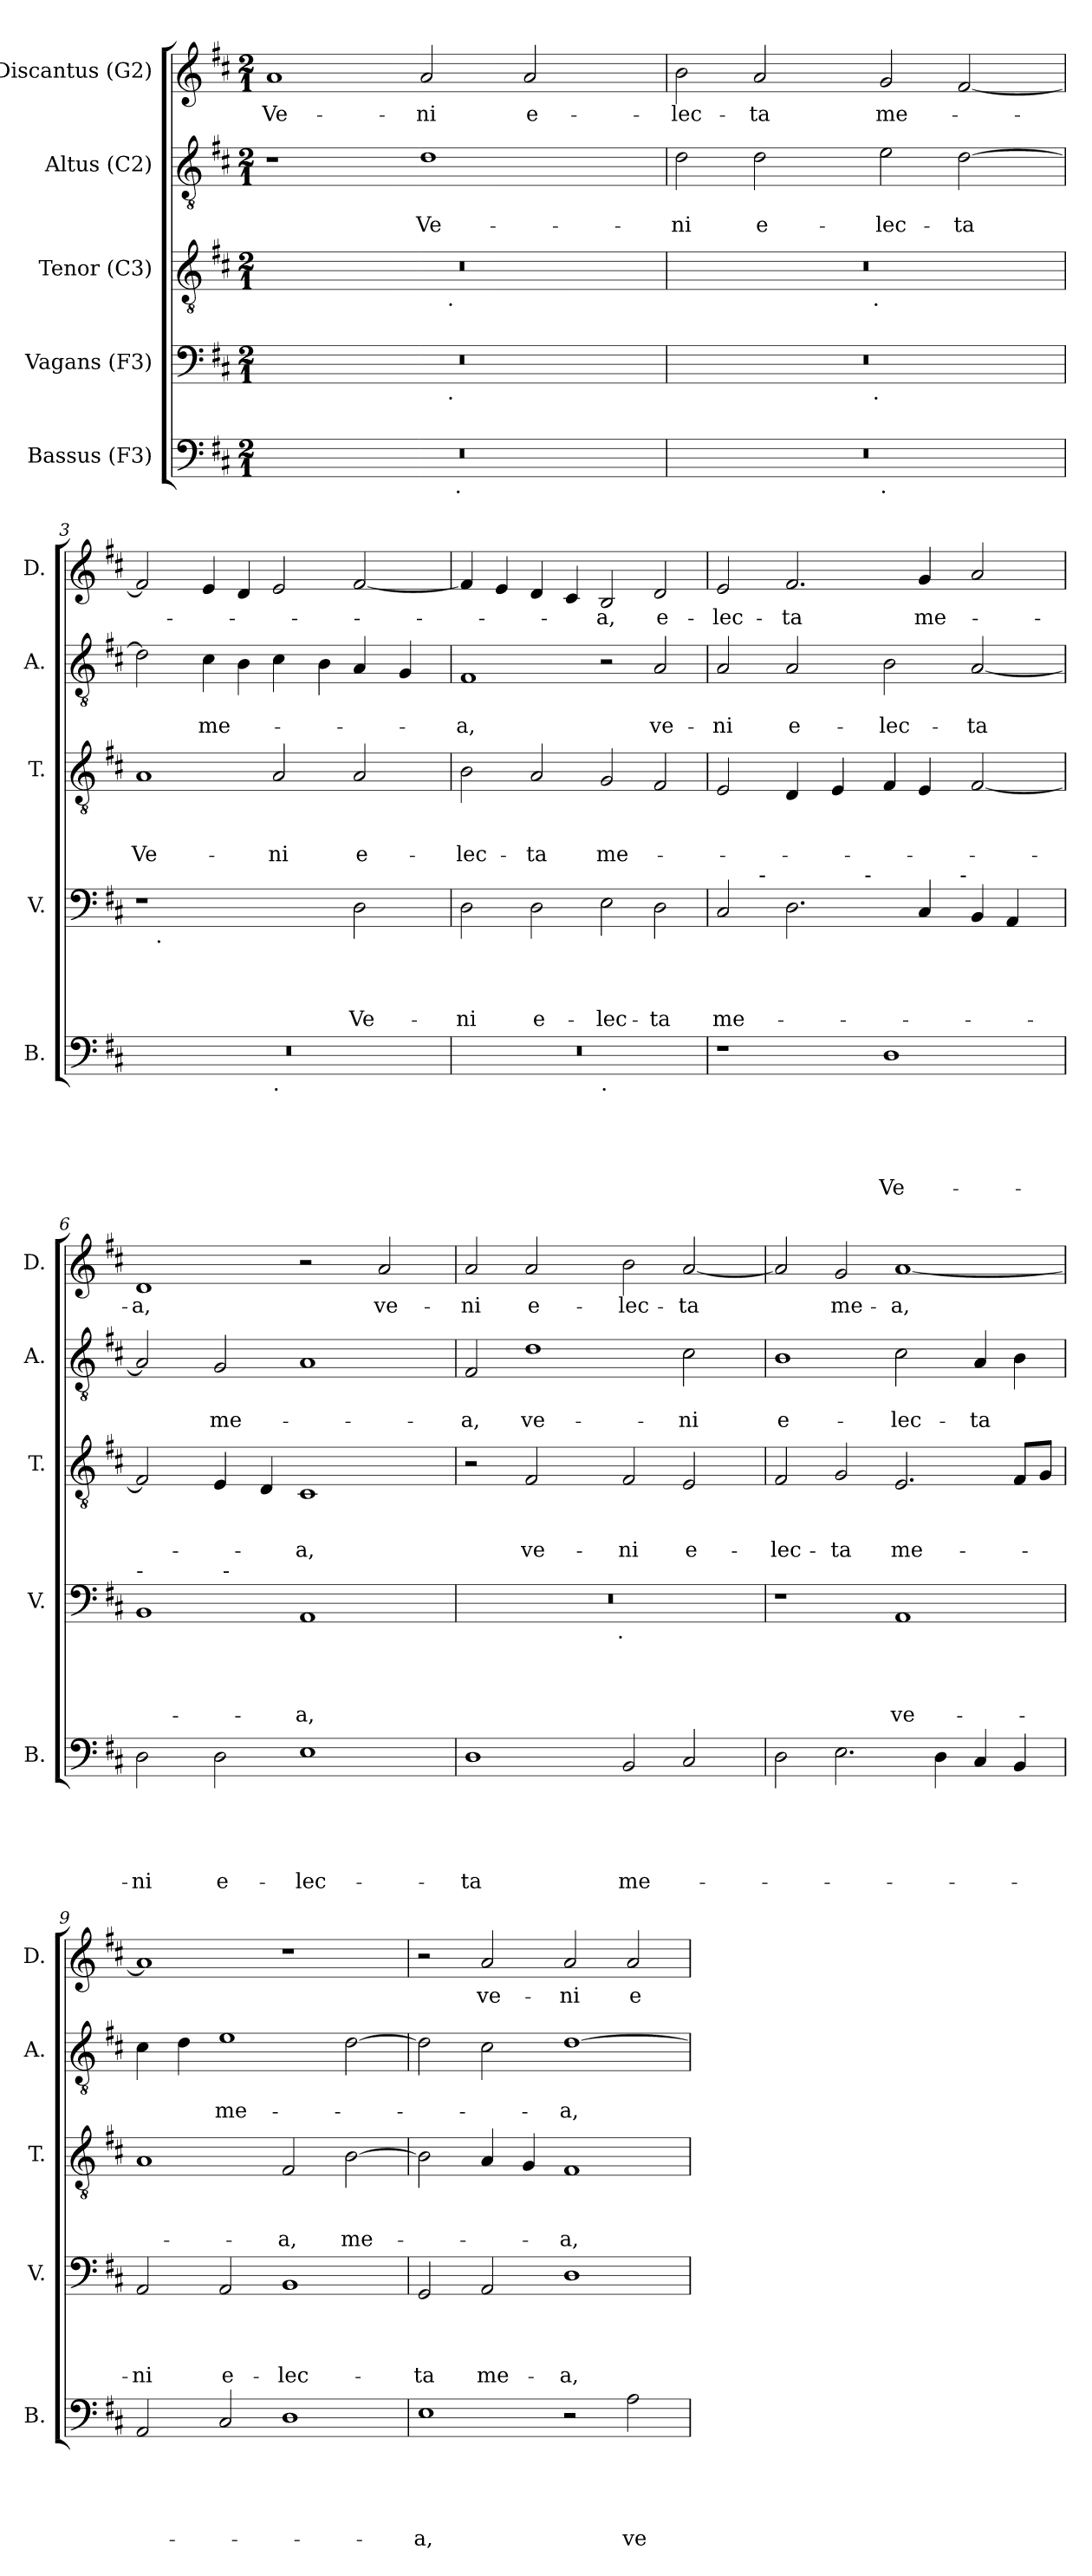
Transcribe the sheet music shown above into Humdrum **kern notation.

**kern	**text	**text	**text	**text	**text	**kern	**text	**text	**text	**text	**kern	**text	**text	**text	**kern	**text	**text	**kern	**text
*part5	*part5	*part5	*part5	*part5	*part5	*part4	*part4	*part4	*part4	*part4	*part3	*part3	*part3	*part3	*part2	*part2	*part2	*part1	*part1
*staff5	*staff5	*staff5	*staff5	*staff5	*staff5	*staff4	*staff4	*staff4	*staff4	*staff4	*staff3	*staff3	*staff3	*staff3	*staff2	*staff2	*staff2	*staff1	*staff1
*I"Bassus (F3)	*	*	*	*	*	*I"Vagans (F3)	*	*	*	*	*I"Tenor (C3)	*	*	*	*I"Altus (C2)	*	*	*I"Discantus (G2)	*
*I'B.	*	*	*	*	*	*I'V.	*	*	*	*	*I'T.	*	*	*	*I'A.	*	*	*I'D.	*
*clefF4	*	*	*	*	*	*clefF4	*	*	*	*	*clefGv2	*	*	*	*clefGv2	*	*	*clefG2	*
*k[f#c#]	*	*	*	*	*	*k[f#c#]	*	*	*	*	*k[f#c#]	*	*	*	*k[f#c#]	*	*	*k[f#c#]	*
*D:	*	*	*	*	*	*D:	*	*	*	*	*D:	*	*	*	*D:	*	*	*D:	*
*M2/1	*	*	*	*	*	*M2/1	*	*	*	*	*M2/1	*	*	*	*M2/1	*	*	*M2/1	*
=1	=1	=1	=1	=1	=1	=1	=1	=1	=1	=1	=1	=1	=1	=1	=1	=1	=1	=1	=1
!	!	!	!	!	!	!	!	!	!	!	!	!	!	!	!	!	!	!	!LO:LY:b
*^	*	*	*	*	*	*^	*	*	*	*	*^	*	*	*	*	*	*	*	*
0r	1ryy	.	.	.	.	.	0r	3%2ryy	.	.	.	.	0r	3%2ryy	.	.	.	1r	.	.	1a	Ve-
.	.	.	.	.	.	.	.	3ryy	.	.	.	.	.	3ryy	.	.	.	.	.	.	.	.
!	!	!	!	!	!	!	!	!	!	!	!	!	!	!	!	!	!	!	!	!LO:LY:b	!	!LO:LY:b
.	16.ryy	.	.	.	.	.	.	12ryy	.	.	.	.	.	12ryy	.	.	.	1d	.	Ve-	2a/	-ni
!	!	!	!	!	!	!	!	!	!	!	!	!	!	!LO:TX:b:t=.	!	!	!	!	!	!	!	!
!	!	!	!	!	!	!	!	!LO:TX:b:t=.	!	!	!	!	!	!	!	!	!	!	!	!	!	!
.	.	.	.	.	.	.	.	3%2ryy	.	.	.	.	.	3%2ryy	.	.	.	.	.	.	.	.
!	!LO:TX:b:t=.	!	!	!	!	!	!	!	!	!	!	!	!	!	!	!	!	!	!	!	!	!
.	2ryy	.	.	.	.	.	.	.	.	.	.	.	.	.	.	.	.	.	.	.	.	.
!	!	!	!	!	!	!	!	!	!	!	!	!	!	!	!	!	!	!	!	!	!	!LO:LY:b
.	.	.	.	.	.	.	.	.	.	.	.	.	.	.	.	.	.	.	.	.	2a/	e-
.	4ryy	.	.	.	.	.	.	.	.	.	.	.	.	.	.	.	.	.	.	.	.	.
.	.	.	.	.	.	.	.	6.ryy	.	.	.	.	.	6.ryy	.	.	.	.	.	.	.	.
.	8ryy	.	.	.	.	.	.	.	.	.	.	.	.	.	.	.	.	.	.	.	.	.
.	32ryy	.	.	.	.	.	.	.	.	.	.	.	.	.	.	.	.	.	.	.	.	.
=2	=2	=2	=2	=2	=2	=2	=2	=2	=2	=2	=2	=2	=2	=2	=2	=2	=2	=2	=2	=2	=2	=2
!	!	!	!	!	!	!	!	!	!	!	!	!	!	!	!	!	!	!	!	!LO:LY:b	!	!LO:LY:b
0r	1ryy	.	.	.	.	.	0r	3%2ryy	.	.	.	.	0r	3%2ryy	.	.	.	2d\	.	-ni	2b\	-lec-
!	!	!	!	!	!	!	!	!	!	!	!	!	!	!	!	!	!	!	!	!LO:LY:b	!	!LO:LY:b
.	.	.	.	.	.	.	.	.	.	.	.	.	.	.	.	.	.	2d\	.	e-	2a/	-ta
.	.	.	.	.	.	.	.	6ryy	.	.	.	.	.	6ryy	.	.	.	.	.	.	.	.
.	.	.	.	.	.	.	.	12...ryy	.	.	.	.	.	12...ryy	.	.	.	.	.	.	.	.
!	!	!	!	!	!	!	!	!	!	!	!	!	!	!LO:TX:b:t=.	!	!	!	!	!	!	!	!
!	!	!	!	!	!	!	!	!LO:TX:b:t=.	!	!	!	!	!	!	!	!	!	!	!	!	!	!
.	.	.	.	.	.	.	.	3%2ryy	.	.	.	.	.	3%2ryy	.	.	.	.	.	.	.	.
!	!LO:TX:b:t=.	!	!	!	!	!	!	!	!	!	!	!	!	!	!	!	!	!	!	!	!	!
!	!	!	!	!	!	!	!	!	!	!	!	!	!	!	!	!	!	!	!	!LO:LY:b	!	!LO:LY:b
.	1ryy	.	.	.	.	.	.	.	.	.	.	.	.	.	.	.	.	2e\	.	-lec-	2g/	me-
!	!	!	!	!	!	!	!	!	!	!	!	!	!	!	!	!	!	!	!	!LO:LY:b	!	!
.	.	.	.	.	.	.	.	.	.	.	.	.	.	.	.	.	.	[>2d\	.	-ta	[<2f#/	.
.	.	.	.	.	.	.	.	3ryy	.	.	.	.	.	3ryy	.	.	.	.	.	.	.	.
.	.	.	.	.	.	.	.	96ryy	.	.	.	.	.	96ryy	.	.	.	.	.	.	.	.
=3	=3	=3	=3	=3	=3	=3	=3	=3	=3	=3	=3	=3	=3	=3	=3	=3	=3	=3	=3	=3	=3	=3
!	!	!	!	!	!	!	!	!	!	!	!	!	!	!	!	!	!LO:LY:b	!	!	!	!	!
*	*	*	*	*	*	*	*	*	*	*	*	*	*v	*v	*	*	*	*	*	*	*	*
0r	1ryy	.	.	.	.	.	1r	16.ryy	.	.	.	.	1A	.	.	Ve-	2d\]	.	.	2f#/]	.
!	!	!	!	!	!	!	!	!LO:TX:b:t=.	!	!	!	!	!	!	!	!	!	!	!	!	!
.	.	.	.	.	.	.	.	1ryy	.	.	.	.	.	.	.	.	.	.	.	.	.
!	!	!	!	!	!	!	!	!	!	!	!	!	!	!	!	!	!	!	!LO:LY:b	!	!
.	.	.	.	.	.	.	.	.	.	.	.	.	.	.	.	.	4c#\	.	me-	4e/	.
.	.	.	.	.	.	.	.	.	.	.	.	.	.	.	.	.	4B\	.	.	4d/	.
!	!LO:TX:b:t=.	!	!	!	!	!	!	!	!	!	!	!	!	!	!	!	!	!	!	!	!
!	!	!	!	!	!	!	!	!	!	!	!	!	!	!	!	!LO:LY:b	!	!	!	!	!
.	1ryy	.	.	.	.	.	2ryy	.	.	.	.	.	2A/	.	.	-ni	4c#\	.	.	2e/	.
.	.	.	.	.	.	.	.	2ryy	.	.	.	.	.	.	.	.	.	.	.	.	.
.	.	.	.	.	.	.	.	.	.	.	.	.	.	.	.	.	4B\	.	.	.	.
!	!	!	!	!	!	!	!	!	!	!	!	!LO:LY:b	!	!	!	!LO:LY:b	!	!	!	!	!
.	.	.	.	.	.	.	2D\	.	.	.	.	Ve-	2A/	.	.	e-	4A/	.	.	[<2f#/	.
.	.	.	.	.	.	.	.	4ryy	.	.	.	.	.	.	.	.	.	.	.	.	.
.	.	.	.	.	.	.	.	.	.	.	.	.	.	.	.	.	4G/	.	.	.	.
.	.	.	.	.	.	.	.	8ryy	.	.	.	.	.	.	.	.	.	.	.	.	.
.	.	.	.	.	.	.	.	32ryy	.	.	.	.	.	.	.	.	.	.	.	.	.
=4	=4	=4	=4	=4	=4	=4	=4	=4	=4	=4	=4	=4	=4	=4	=4	=4	=4	=4	=4	=4	=4
!	!	!	!	!	!	!	!	!	!	!	!	!LO:LY:b	!	!	!	!LO:LY:b	!	!	!LO:LY:b	!	!
*	*	*	*	*	*	*	*v	*v	*	*	*	*	*	*	*	*	*	*	*	*	*
0r	1ryy	.	.	.	.	.	2D\	.	.	.	-ni	2B\	.	.	-lec-	1F#	.	-a,	4f#/]	.
.	.	.	.	.	.	.	.	.	.	.	.	.	.	.	.	.	.	.	4e/	.
!	!	!	!	!	!	!	!	!	!	!	!LO:LY:b	!	!	!	!LO:LY:b	!	!	!	!	!
.	.	.	.	.	.	.	2D\	.	.	.	e-	2A/	.	.	-ta	.	.	.	4d/	.
.	.	.	.	.	.	.	.	.	.	.	.	.	.	.	.	.	.	.	4c#/	.
!	!LO:TX:b:t=.	!	!	!	!	!	!	!	!	!	!	!	!	!	!	!	!	!	!	!
!	!	!	!	!	!	!	!	!	!	!	!LO:LY:b	!	!	!	!LO:LY:b	!	!	!	!	!LO:LY:b
.	1ryy	.	.	.	.	.	2E\	.	.	.	-lec-	2G/	.	.	me-	2r	.	.	2B/	-a,
!	!	!	!	!	!	!	!	!	!	!	!LO:LY:b	!	!	!	!	!	!	!LO:LY:b	!	!LO:LY:b
.	.	.	.	.	.	.	2D\	.	.	.	-ta	2F#/	.	.	.	2A/	.	ve-	2d/	e-
!!LO:LB:g=z
=5	=5	=5	=5	=5	=5	=5	=5	=5	=5	=5	=5	=5	=5	=5	=5	=5	=5	=5	=5	=5
!	!	!	!	!	!	!	!	!	!	!	!LO:LY:b	!	!	!	!	!	!	!LO:LY:b	!	!LO:LY:b
*	*	*	*	*	*	*	*^	*	*	*	*	*	*	*	*	*	*	*	*	*
*	*	*	*	*	*	*	*	*^	*	*	*	*	*	*	*	*	*	*	*	*	*
*v	*v	*	*	*	*	*	*	*	*^	*	*	*	*	*	*	*	*	*	*	*	*	*
1r	.	.	.	.	.	2C#/	3ryy	2ryy	3%2ryy	.	.	.	me-	2E/	.	.	.	2A/	.	-ni	2e/	-lec-
!	!	!	!	!	!	!	!LO:TX:a:t=-	!	!	!	!	!	!	!	!	!	!	!	!	!	!	!
.	.	.	.	.	.	.	3%2ryy	.	.	.	.	.	.	.	.	.	.	.	.	.	.	.
!	!	!	!	!	!	!	!	!	!	!	!	!	!	!	!	!	!	!	!	!LO:LY:b	!	!LO:LY:b
.	.	.	.	.	.	2.D\	.	4ryy	.	.	.	.	.	4D/	.	.	.	2A/	.	e-	2.f#/	-ta
.	.	.	.	.	.	.	.	.	3%2ryy	.	.	.	.	.	.	.	.	.	.	.	.	.
.	.	.	.	.	.	.	.	8ryy	.	.	.	.	.	4E/	.	.	.	.	.	.	.	.
.	.	.	.	.	.	.	.	32ryy	.	.	.	.	.	.	.	.	.	.	.	.	.	.
!	!	!	!	!	!	!	!	!LO:TX:a:t=-	!	!	!	!	!	!	!	!	!	!	!	!	!	!
.	.	.	.	.	.	.	.	1ryy	.	.	.	.	.	.	.	.	.	.	.	.	.	.
!	!	!	!	!	!LO:LY:b	!	!	!	!	!	!	!	!	!	!	!	!	!	!	!LO:LY:b	!	!
1D	.	.	.	.	Ve-	.	3%2.ryy	.	.	.	.	.	.	4F#/	.	.	.	2B\	.	-lec-	.	.
!	!	!	!	!	!	!	!	!	!	!	!	!	!	!	!	!	!	!	!	!	!	!LO:LY:b
.	.	.	.	.	.	4C#/	.	.	.	.	.	.	.	4E/	.	.	.	.	.	.	4g/	me-
.	.	.	.	.	.	.	.	.	12.ryy	.	.	.	.	.	.	.	.	.	.	.	.	.
!	!	!	!	!	!	!	!	!	!LO:TX:a:t=-	!	!	!	!	!	!	!	!	!	!	!	!	!
.	.	.	.	.	.	.	.	.	3ryy	.	.	.	.	.	.	.	.	.	.	.	.	.
!	!	!	!	!	!	!	!	!	!	!	!	!	!	!	!	!	!	!	!	!LO:LY:b	!	!
.	.	.	.	.	.	4BB/	.	.	.	.	.	.	.	[<2F#/	.	.	.	[<2A/	.	-ta	2a/	.
.	.	.	.	.	.	4AA/	.	.	.	.	.	.	.	.	.	.	.	.	.	.	.	.
.	.	.	.	.	.	.	.	.	6ryy	.	.	.	.	.	.	.	.	.	.	.	.	.
.	.	.	.	.	.	.	.	16.ryy	.	.	.	.	.	.	.	.	.	.	.	.	.	.
.	.	.	.	.	.	.	.	.	24ryy	.	.	.	.	.	.	.	.	.	.	.	.	.
=6	=6	=6	=6	=6	=6	=6	=6	=6	=6	=6	=6	=6	=6	=6	=6	=6	=6	=6	=6	=6	=6	=6
!	!	!	!	!	!	!LO:TX:a:t=-	!	!	!	!	!	!	!	!	!	!	!	!	!	!	!	!
!	!	!	!	!	!LO:LY:b	!	!	!	!	!	!	!	!	!	!	!	!	!	!	!	!	!LO:LY:b
*	*	*	*	*	*	*	*v	*v	*v	*	*	*	*	*	*	*	*	*	*	*	*	*
2D\	.	.	.	.	-ni	1BB	3ryy	.	.	.	.	2F#/]	.	.	.	2A/]	.	.	1d	-a,
.	.	.	.	.	.	.	6ryy	.	.	.	.	.	.	.	.	.	.	.	.	.
!	!	!	!	!	!LO:LY:b	!	!	!	!	!	!	!	!	!	!	!	!	!LO:LY:b	!	!
2D\	.	.	.	.	e-	.	48ryy	.	.	.	.	4E/	.	.	.	2G/	.	me-	.	.
!	!	!	!	!	!	!	!LO:TX:a:t=-	!	!	!	!	!	!	!	!	!	!	!	!	!
.	.	.	.	.	.	.	3%2ryy	.	.	.	.	.	.	.	.	.	.	.	.	.
.	.	.	.	.	.	.	.	.	.	.	.	4D/	.	.	.	.	.	.	.	.
!	!	!	!	!	!LO:LY:b	!	!	!	!	!	!LO:LY:b	!	!	!	!LO:LY:b	!	!	!	!	!
1E	.	.	.	.	-lec-	1AA	.	.	.	.	-a,	1C#	.	.	-a,	1A	.	.	2r	.
.	.	.	.	.	.	.	3%2ryy	.	.	.	.	.	.	.	.	.	.	.	.	.
!	!	!	!	!	!	!	!	!	!	!	!	!	!	!	!	!	!	!	!	!LO:LY:b
.	.	.	.	.	.	.	.	.	.	.	.	.	.	.	.	.	.	.	2a/	ve-
.	.	.	.	.	.	.	12..ryy	.	.	.	.	.	.	.	.	.	.	.	.	.
=7	=7	=7	=7	=7	=7	=7	=7	=7	=7	=7	=7	=7	=7	=7	=7	=7	=7	=7	=7	=7
!	!	!	!	!	!LO:LY:b	!	!	!	!	!	!	!	!	!	!	!	!	!LO:LY:b	!	!LO:LY:b
1D	.	.	.	.	-ta	0r	3%2ryy	.	.	.	.	2r	.	.	.	2F#/	.	-a,	2a/	-ni
!	!	!	!	!	!	!	!	!	!	!	!	!	!	!	!LO:LY:b	!	!	!LO:LY:b	!	!LO:LY:b
.	.	.	.	.	.	.	.	.	.	.	.	2F#/	.	.	ve-	1d	.	ve-	2a/	e-
.	.	.	.	.	.	.	6ryy	.	.	.	.	.	.	.	.	.	.	.	.	.
.	.	.	.	.	.	.	12...ryy	.	.	.	.	.	.	.	.	.	.	.	.	.
!	!	!	!	!	!	!	!LO:TX:b:t=.	!	!	!	!	!	!	!	!	!	!	!	!	!
.	.	.	.	.	.	.	3%2ryy	.	.	.	.	.	.	.	.	.	.	.	.	.
!	!	!	!	!	!LO:LY:b	!	!	!	!	!	!	!	!	!	!LO:LY:b	!	!	!	!	!LO:LY:b
2BB/	.	.	.	.	me-	.	.	.	.	.	.	2F#/	.	.	-ni	.	.	.	2b\	-lec-
!	!	!	!	!	!	!	!	!	!	!	!	!	!	!	!LO:LY:b	!	!	!LO:LY:b	!	!LO:LY:b
2C#/	.	.	.	.	.	.	.	.	.	.	.	2E/	.	.	e-	2c#\	.	-ni	[<2a/	-ta
.	.	.	.	.	.	.	3ryy	.	.	.	.	.	.	.	.	.	.	.	.	.
.	.	.	.	.	.	.	96ryy	.	.	.	.	.	.	.	.	.	.	.	.	.
=8	=8	=8	=8	=8	=8	=8	=8	=8	=8	=8	=8	=8	=8	=8	=8	=8	=8	=8	=8	=8
!	!	!	!	!	!	!	!	!	!	!	!	!	!	!	!LO:LY:b	!	!	!LO:LY:b:rj	!	!
*	*	*	*	*	*	*v	*v	*	*	*	*	*	*	*	*	*	*	*	*	*
2D\	.	.	.	.	.	1r	.	.	.	.	2F#/	.	.	-lec-	1B	.	e-	2a/]	.
!	!	!	!	!	!	!	!	!	!	!	!	!	!	!LO:LY:b	!	!	!	!	!LO:LY:b
2.E\	.	.	.	.	.	.	.	.	.	.	2G/	.	.	-ta	.	.	.	2g/	me-
!	!	!	!	!	!	!	!	!	!	!LO:LY:b	!	!	!	!LO:LY:b	!	!	!LO:LY:b	!	!LO:LY:b
.	.	.	.	.	.	1AA	.	.	.	ve-	2.E/	.	.	me-	2c#\	.	-lec-	[<1a	-a,
4D\	.	.	.	.	.	.	.	.	.	.	.	.	.	.	.	.	.	.	.
!	!	!	!	!	!	!	!	!	!	!	!	!	!	!	!	!	!LO:LY:b	!	!
4C#/	.	.	.	.	.	.	.	.	.	.	.	.	.	.	4A/	.	-ta	.	.
4BB/	.	.	.	.	.	.	.	.	.	.	8F#/L	.	.	.	4B\	.	.	.	.
.	.	.	.	.	.	.	.	.	.	.	8G/J	.	.	.	.	.	.	.	.
!!LO:LB:g=z
=9	=9	=9	=9	=9	=9	=9	=9	=9	=9	=9	=9	=9	=9	=9	=9	=9	=9	=9	=9
!	!	!	!	!	!	!	!	!	!	!LO:LY:b	!	!	!	!	!	!	!	!	!
2AA/	.	.	.	.	.	2AA/	.	.	.	-ni	1A	.	.	.	4c#\	.	.	1a]	.
.	.	.	.	.	.	.	.	.	.	.	.	.	.	.	4d\	.	.	.	.
!	!	!	!	!	!	!	!	!	!	!LO:LY:b	!	!	!	!	!	!	!LO:LY:b	!	!
2C#/	.	.	.	.	.	2AA/	.	.	.	e-	.	.	.	.	1e	.	me-	.	.
!	!	!	!	!	!	!	!	!	!	!LO:LY:b	!	!	!	!LO:LY:b	!	!	!	!	!
1D	.	.	.	.	.	1BB	.	.	.	-lec-	2F#/	.	.	-a,	.	.	.	1r	.
!	!	!	!	!	!	!	!	!	!	!	!	!	!	!LO:LY:b	!	!	!	!	!
.	.	.	.	.	.	.	.	.	.	.	[>2B\	.	.	me-	[>2d\	.	.	.	.
=10	=10	=10	=10	=10	=10	=10	=10	=10	=10	=10	=10	=10	=10	=10	=10	=10	=10	=10	=10
!	!	!	!	!	!LO:LY:b	!	!	!	!	!LO:LY:b	!	!	!	!	!	!	!	!	!
1E	.	.	.	.	-a,	2GG/	.	.	.	-ta	2B\]	.	.	.	2d\]	.	.	2r	.
!	!	!	!	!	!	!	!	!	!	!LO:LY:b	!	!	!	!	!	!	!	!	!LO:LY:b
.	.	.	.	.	.	2AA/	.	.	.	me-	4A/	.	.	.	2c#\	.	.	2a/	ve-
.	.	.	.	.	.	.	.	.	.	.	4G/	.	.	.	.	.	.	.	.
!	!	!	!	!	!	!	!	!	!	!LO:LY:b	!	!	!	!LO:LY:b	!	!	!LO:LY:b	!	!LO:LY:b
2r	.	.	.	.	.	1D	.	.	.	-a,	1F#	.	.	-a,	[>1d	.	-a,	2a/	-ni
!	!	!	!	!	!LO:LY:b	!	!	!	!	!	!	!	!	!	!	!	!	!	!LO:LY:b
2A\	.	.	.	.	ve-	.	.	.	.	.	.	.	.	.	.	.	.	2a/	e-
=	=	=	=	=	=	=	=	=	=	=	=	=	=	=	=	=	=	=	=
*-	*-	*-	*-	*-	*-	*-	*-	*-	*-	*-	*-	*-	*-	*-	*-	*-	*-	*-	*-
